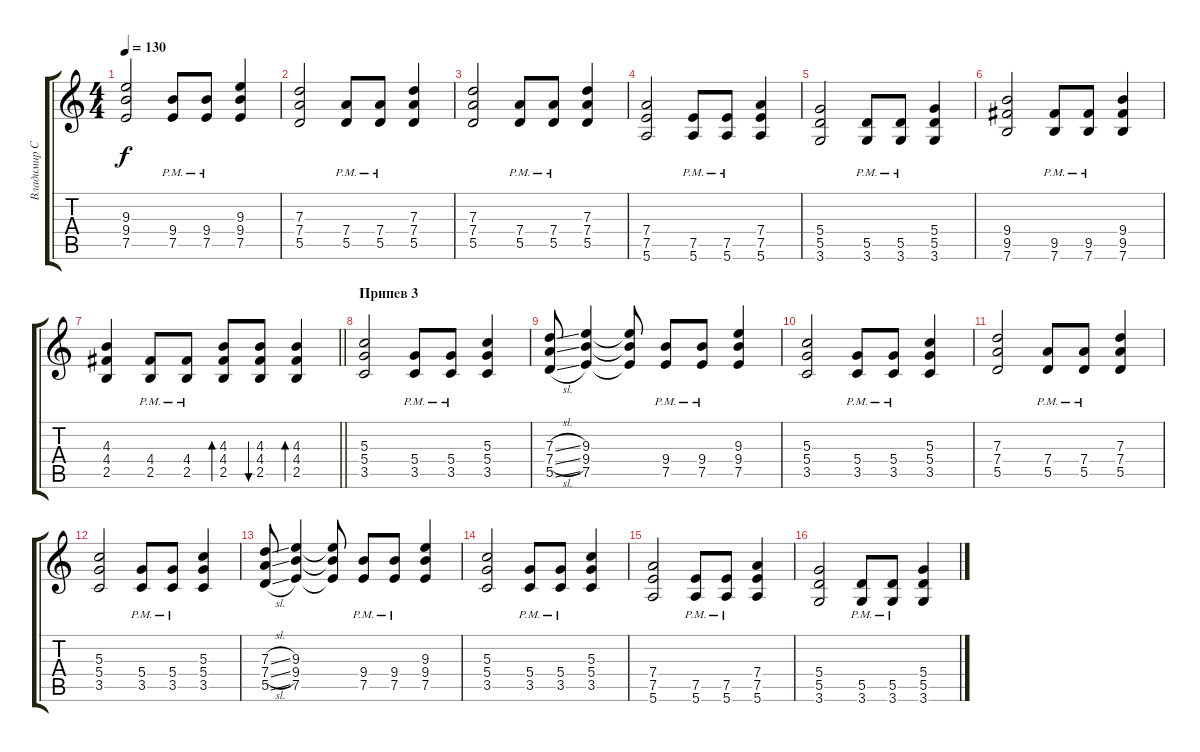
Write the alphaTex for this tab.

\track ("Владимир Стрелов" "Владимир С") {instrument electricguitarclean}
\staff {score tabs}
\tuning (E4 B3 G3 D3 A2 E2) {hide}
\ts (4 4)
\tempo 130
\clef g2
\ks c
(9.3 9.4 7.5).2{dy f} (9.4{pm} 7.5{pm}).8 (9.4{pm} 7.5{pm}).8 (9.3 9.4 7.5).4 |
(7.3 7.4 5.5).2 (7.4{pm} 5.5{pm}).8 (7.4{pm} 5.5{pm}).8 (7.3 7.4 5.5).4 |
(7.3 7.4 5.5).2 (7.4{pm} 5.5{pm}).8 (7.4{pm} 5.5{pm}).8 (7.3 7.4 5.5).4 |
(7.4 7.5 5.6).2 (7.5{pm} 5.6{pm}).8 (7.5{pm} 5.6{pm}).8 (7.4 7.5 5.6).4 |
(5.4 5.5 3.6).2 (5.5{pm} 3.6{pm}).8 (5.5{pm} 3.6{pm}).8 (5.4 5.5 3.6).4 |
(9.4 9.5 7.6).2 (9.5{pm} 7.6{pm}).8 (9.5{pm} 7.6{pm}).8 (9.4 9.5 7.6).4 |
\barLineRight lightlight
(4.3 4.4 2.5).4 (4.4{pm} 2.5{pm}).8 (4.4{pm} 2.5{pm}).8 (4.3 4.4 2.5).8{bd 60} (4.3 4.4 2.5).8{bu 60} (4.3 4.4 2.5).4{bd 60} |
\section ("" "Припев 3")
(5.3 5.4 3.5).2 (5.4 3.5{pm}).8 (5.4 3.5{pm}).8 (5.3 5.4 3.5).4 |
(7.3{sl} 7.4{sl} 5.5{sl}).8 (9.3 9.4 7.5).4 (9.3{t} 9.4{t} 7.5{t}).8 (9.4{pm} 7.5{pm}).8 (9.4{pm} 7.5{pm}).8 (9.3 9.4 7.5).4 |
(5.3 5.4 3.5).2 (5.4 3.5{pm}).8 (5.4 3.5{pm}).8 (5.3 5.4 3.5).4 |
(7.3 7.4 5.5).2 (7.4{pm} 5.5{pm}).8 (7.4{pm} 5.5{pm}).8 (7.3 7.4 5.5).4 |
(5.3 5.4 3.5).2 (5.4 3.5{pm}).8 (5.4 3.5{pm}).8 (5.3 5.4 3.5).4 |
(7.3{sl} 7.4{sl} 5.5{sl}).8 (9.3 9.4 7.5).4 (9.3{t} 9.4{t} 7.5{t}).8 (9.4{pm} 7.5{pm}).8 (9.4{pm} 7.5{pm}).8 (9.3 9.4 7.5).4 |
(5.3 5.4 3.5).2 (5.4 3.5{pm}).8 (5.4 3.5{pm}).8 (5.3 5.4 3.5).4 |
(7.4 7.5 5.6).2 (7.5{pm} 5.6{pm}).8 (7.5{pm} 5.6{pm}).8 (7.4 7.5 5.6).4 |
(5.4 5.5 3.6).2 (5.5{pm} 3.6{pm}).8 (5.5{pm} 3.6{pm}).8 (5.4 5.5 3.6).4
